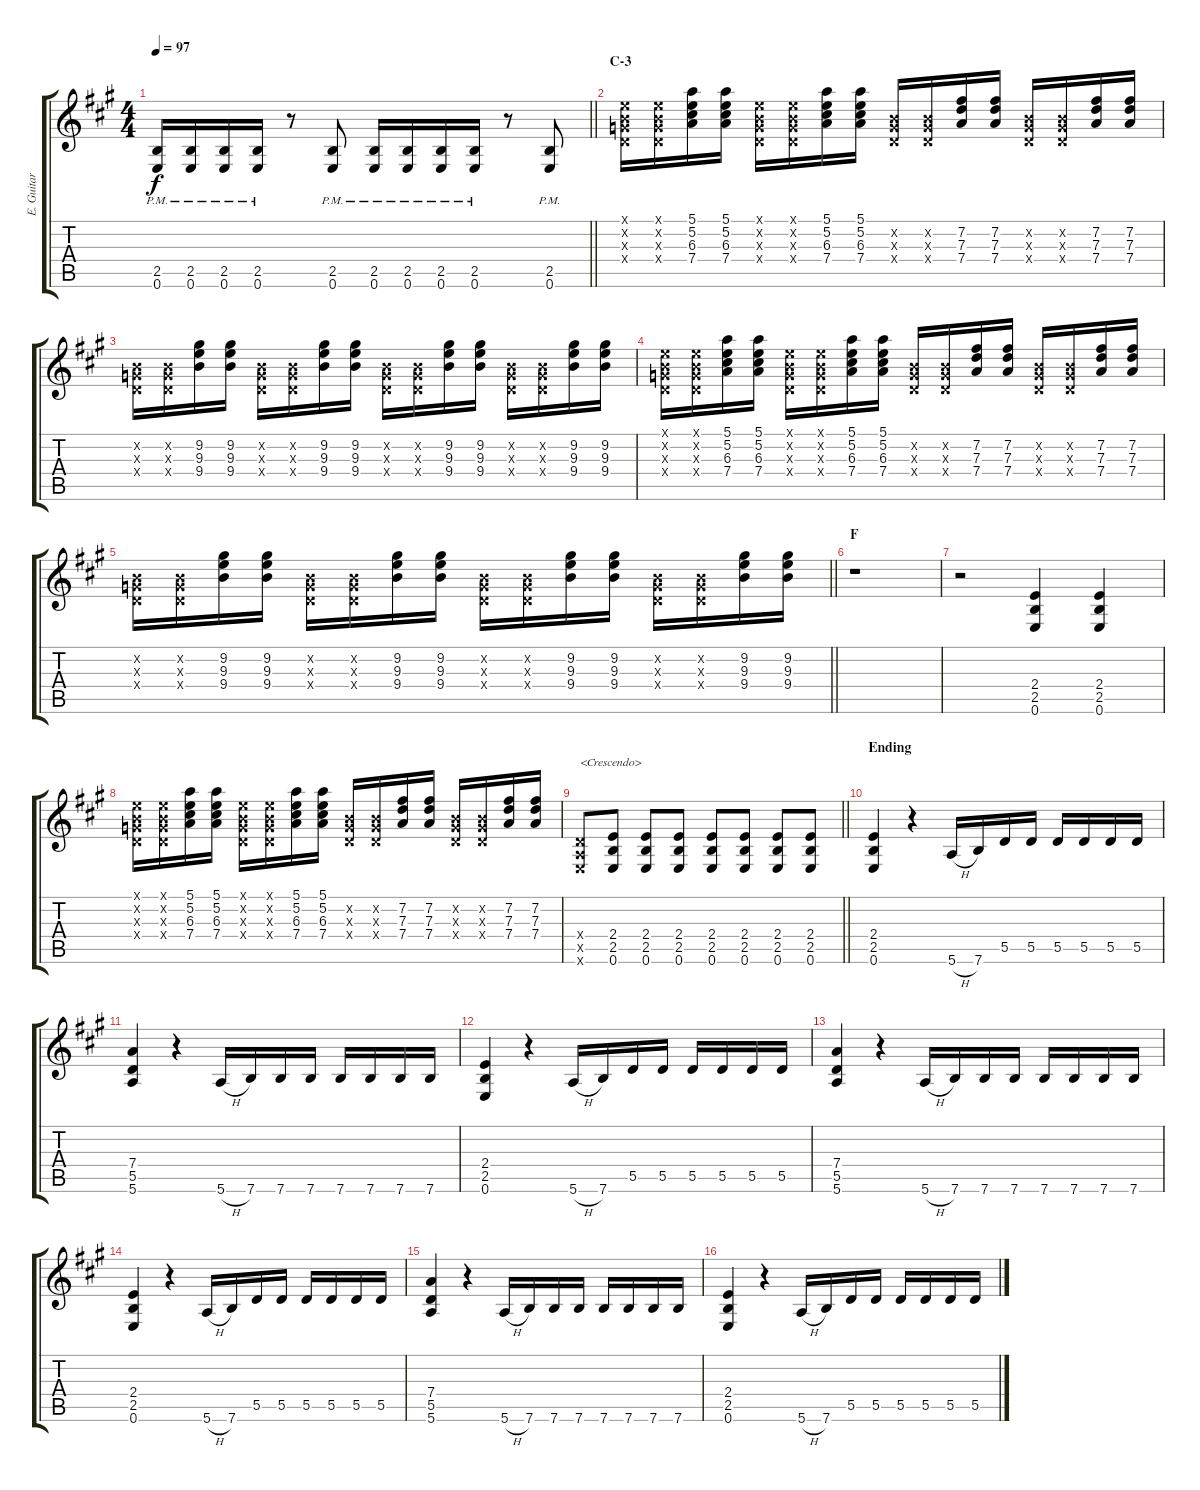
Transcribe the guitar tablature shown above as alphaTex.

\track ("E. Guitar IV" "E. Guitar ") {instrument overdrivenguitar}
\staff {score tabs}
\tuning (E4 B3 G3 D3 A2 E2) {hide}
\ts (4 4)
\tempo 97
\clef g2
\barLineRight lightlight
\ks a
(2.5{pm} 0.6{pm}).16{dy f} (2.5{pm} 0.6{pm}).16 (2.5{pm} 0.6{pm}).16 (2.5{pm} 0.6{pm}).16 r.8 (2.5{pm} 0.6{pm}).8 (2.5{pm} 0.6{pm}).16 (2.5{pm} 0.6{pm}).16 (2.5{pm} 0.6{pm}).16 (2.5{pm} 0.6{pm}).16 r.8 (2.5{pm} 0.6{pm}).8 |
\section ("" "C-3")
(0.1{x} 0.2{x} 0.3{x} 0.4{x}).16 (0.1{x} 0.2{x} 0.3{x} 0.4{x}).16 (5.1 5.2 6.3 7.4).16 (5.1 5.2 6.3 7.4).16 (0.1{x} 0.2{x} 0.3{x} 0.4{x}).16 (0.1{x} 0.2{x} 0.3{x} 0.4{x}).16 (5.1 5.2 6.3 7.4).16 (5.1 5.2 6.3 7.4).16 (0.2{x} 0.3{x} 0.4{x}).16 (0.2{x} 0.3{x} 0.4{x}).16 (7.2 7.3 7.4).16 (7.2 7.3 7.4).16 (0.2{x} 0.3{x} 0.4{x}).16 (0.2{x} 0.3{x} 0.4{x}).16 (7.2 7.3 7.4).16 (7.2 7.3 7.4).16 |
(0.2{x} 0.3{x} 0.4{x}).16 (0.2{x} 0.3{x} 0.4{x}).16 (9.2 9.3 9.4).16 (9.2 9.3 9.4).16 (0.2{x} 0.3{x} 0.4{x}).16 (0.2{x} 0.3{x} 0.4{x}).16 (9.2 9.3 9.4).16 (9.2 9.3 9.4).16 (0.2{x} 0.3{x} 0.4{x}).16 (0.2{x} 0.3{x} 0.4{x}).16 (9.2 9.3 9.4).16 (9.2 9.3 9.4).16 (0.2{x} 0.3{x} 0.4{x}).16 (0.2{x} 0.3{x} 0.4{x}).16 (9.2 9.3 9.4).16 (9.2 9.3 9.4).16 |
(0.1{x} 0.2{x} 0.3{x} 0.4{x}).16 (0.1{x} 0.2{x} 0.3{x} 0.4{x}).16 (5.1 5.2 6.3 7.4).16 (5.1 5.2 6.3 7.4).16 (0.1{x} 0.2{x} 0.3{x} 0.4{x}).16 (0.1{x} 0.2{x} 0.3{x} 0.4{x}).16 (5.1 5.2 6.3 7.4).16 (5.1 5.2 6.3 7.4).16 (0.2{x} 0.3{x} 0.4{x}).16 (0.2{x} 0.3{x} 0.4{x}).16 (7.2 7.3 7.4).16 (7.2 7.3 7.4).16 (0.2{x} 0.3{x} 0.4{x}).16 (0.2{x} 0.3{x} 0.4{x}).16 (7.2 7.3 7.4).16 (7.2 7.3 7.4).16 |
\barLineRight lightlight
(0.2{x} 0.3{x} 0.4{x}).16 (0.2{x} 0.3{x} 0.4{x}).16 (9.2 9.3 9.4).16 (9.2 9.3 9.4).16 (0.2{x} 0.3{x} 0.4{x}).16 (0.2{x} 0.3{x} 0.4{x}).16 (9.2 9.3 9.4).16 (9.2 9.3 9.4).16 (0.2{x} 0.3{x} 0.4{x}).16 (0.2{x} 0.3{x} 0.4{x}).16 (9.2 9.3 9.4).16 (9.2 9.3 9.4).16 (0.2{x} 0.3{x} 0.4{x}).16 (0.2{x} 0.3{x} 0.4{x}).16 (9.2 9.3 9.4).16 (9.2 9.3 9.4).16 |
\section ("" "F")
r.1 |
r.2 (2.4 2.5 0.6).4 (2.4 2.5 0.6).4 |
(0.1{x} 0.2{x} 0.3{x} 0.4{x}).16 (0.1{x} 0.2{x} 0.3{x} 0.4{x}).16 (5.1 5.2 6.3 7.4).16 (5.1 5.2 6.3 7.4).16 (0.1{x} 0.2{x} 0.3{x} 0.4{x}).16 (0.1{x} 0.2{x} 0.3{x} 0.4{x}).16 (5.1 5.2 6.3 7.4).16 (5.1 5.2 6.3 7.4).16 (0.2{x} 0.3{x} 0.4{x}).16 (0.2{x} 0.3{x} 0.4{x}).16 (7.2 7.3 7.4).16 (7.2 7.3 7.4).16 (0.2{x} 0.3{x} 0.4{x}).16 (0.2{x} 0.3{x} 0.4{x}).16 (7.2 7.3 7.4).16 (7.2 7.3 7.4).16 |
\barLineRight lightlight
(0.4{x} 0.5{x} 0.6{x}).8{txt "<Crescendo>"} (2.4 2.5 0.6).8 (2.4 2.5 0.6).8 (2.4 2.5 0.6).8 (2.4 2.5 0.6).8 (2.4 2.5 0.6).8 (2.4 2.5 0.6).8 (2.4 2.5 0.6).8 |
\section ("" "Ending")
(2.4 2.5 0.6).4 r.4 5.6{h}.16 7.6.16 5.5.16 5.5.16 5.5.16 5.5.16 5.5.16 5.5.16 |
(7.4 5.5 5.6).4 r.4 5.6{h}.16 7.6.16 7.6.16 7.6.16 7.6.16 7.6.16 7.6.16 7.6.16 |
(2.4 2.5 0.6).4 r.4 5.6{h}.16 7.6.16 5.5.16 5.5.16 5.5.16 5.5.16 5.5.16 5.5.16 |
(7.4 5.5 5.6).4 r.4 5.6{h}.16 7.6.16 7.6.16 7.6.16 7.6.16 7.6.16 7.6.16 7.6.16 |
(2.4 2.5 0.6).4 r.4 5.6{h}.16 7.6.16 5.5.16 5.5.16 5.5.16 5.5.16 5.5.16 5.5.16 |
(7.4 5.5 5.6).4 r.4 5.6{h}.16 7.6.16 7.6.16 7.6.16 7.6.16 7.6.16 7.6.16 7.6.16 |
(2.4 2.5 0.6).4 r.4 5.6{h}.16 7.6.16 5.5.16 5.5.16 5.5.16 5.5.16 5.5.16 5.5.16
